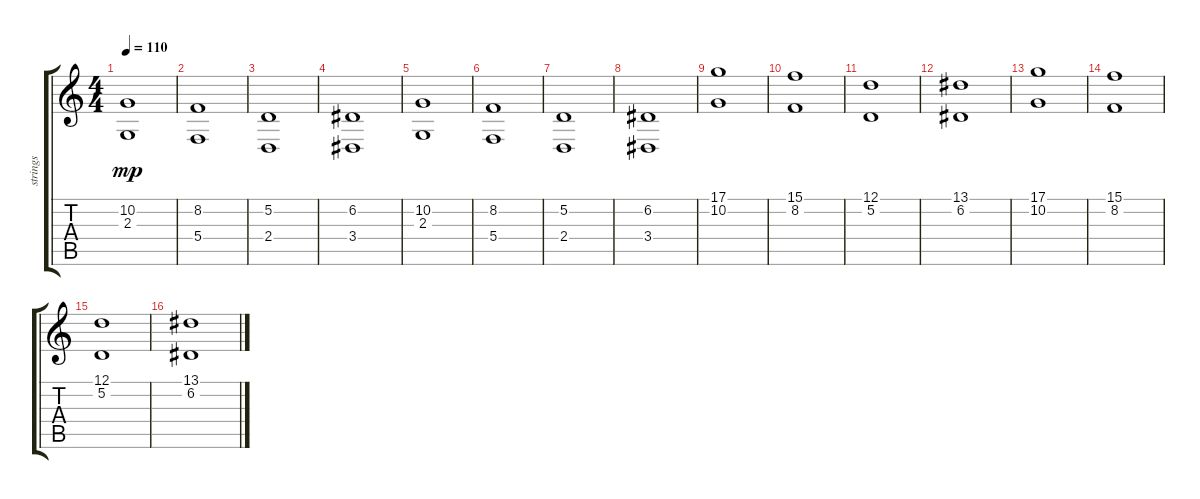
\track ("strings" "strings") {instrument stringensemble1}
\staff {score tabs}
\tuning (D4 A3 F3 C3 G2 C2) {hide}
\ts (4 4)
\tempo 110
\clef g2
\ks c
(10.2 2.3).1{dy mp} |
(8.2 5.4).1 |
(5.2 2.4).1 |
(6.2 3.4).1 |
(10.2 2.3).1 |
(8.2 5.4).1 |
(5.2 2.4).1 |
(6.2 3.4).1 |
(17.1 10.2).1 |
(15.1 8.2).1 |
(12.1 5.2).1 |
(13.1 6.2).1 |
(17.1 10.2).1 |
(15.1 8.2).1 |
(12.1 5.2).1 |
(13.1 6.2).1
